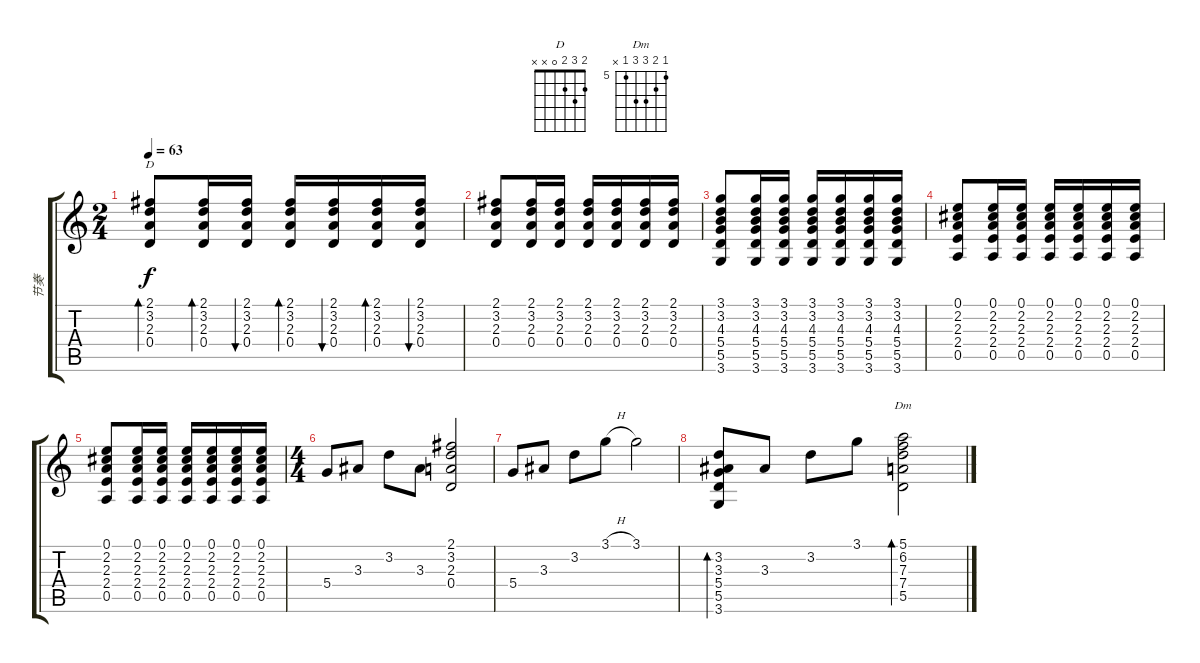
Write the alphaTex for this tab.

\track ("节奏" "节奏") {instrument acousticguitarnylon}
\staff {score tabs}
\tuning (E4 B3 G3 D3 A2 E2) {hide}
\chord ("D" 2 3 2 0 x x)
\chord ("Dm" 5 6 7 7 5 x) {firstfret 5}
\ts (2 4)
\tempo 63
\clef g2
\ks c
(2.1 3.2 2.3 0.4).8{bd 30 ch "D" dy f} (2.1 3.2 2.3 0.4).16{bd 30} (2.1 3.2 2.3 0.4).16{bu 30} (2.1 3.2 2.3 0.4).16{bd 30} (2.1 3.2 2.3 0.4).16{bu 30} (2.1 3.2 2.3 0.4).16{bd 30} (2.1 3.2 2.3 0.4).16{bu 30} |
(2.1 3.2 2.3 0.4).8 (2.1 3.2 2.3 0.4).16 (2.1 3.2 2.3 0.4).16 (2.1 3.2 2.3 0.4).16 (2.1 3.2 2.3 0.4).16 (2.1 3.2 2.3 0.4).16 (2.1 3.2 2.3 0.4).16 |
(3.1 3.2 4.3 5.4 5.5 3.6).8 (3.1 3.2 4.3 5.4 5.5 3.6).16 (3.1 3.2 4.3 5.4 5.5 3.6).16 (3.1 3.2 4.3 5.4 5.5 3.6).16 (3.1 3.2 4.3 5.4 5.5 3.6).16 (3.1 3.2 4.3 5.4 5.5 3.6).16 (3.1 3.2 4.3 5.4 5.5 3.6).16 |
(0.1 2.2 2.3 2.4 0.5).8 (0.1 2.2 2.3 2.4 0.5).16 (0.1 2.2 2.3 2.4 0.5).16 (0.1 2.2 2.3 2.4 0.5).16 (0.1 2.2 2.3 2.4 0.5).16 (0.1 2.2 2.3 2.4 0.5).16 (0.1 2.2 2.3 2.4 0.5).16 |
(0.1 2.2 2.3 2.4 0.5).8 (0.1 2.2 2.3 2.4 0.5).16 (0.1 2.2 2.3 2.4 0.5).16 (0.1 2.2 2.3 2.4 0.5).16 (0.1 2.2 2.3 2.4 0.5).16 (0.1 2.2 2.3 2.4 0.5).16 (0.1 2.2 2.3 2.4 0.5).16 |
\ts (4 4)
5.4.8 3.3.8 3.2.8 3.3.8 (2.1 3.2 2.3 0.4).2 |
5.4.8 3.3.8 3.2.8 3.1{h}.8 3.1.2 |
(3.2 3.3 5.4 5.5 3.6).8{bd 480} 3.3.8 3.2.8 3.1.8 (5.1 6.2 7.3 7.4 5.5).2{bd 480 ch "Dm"}
